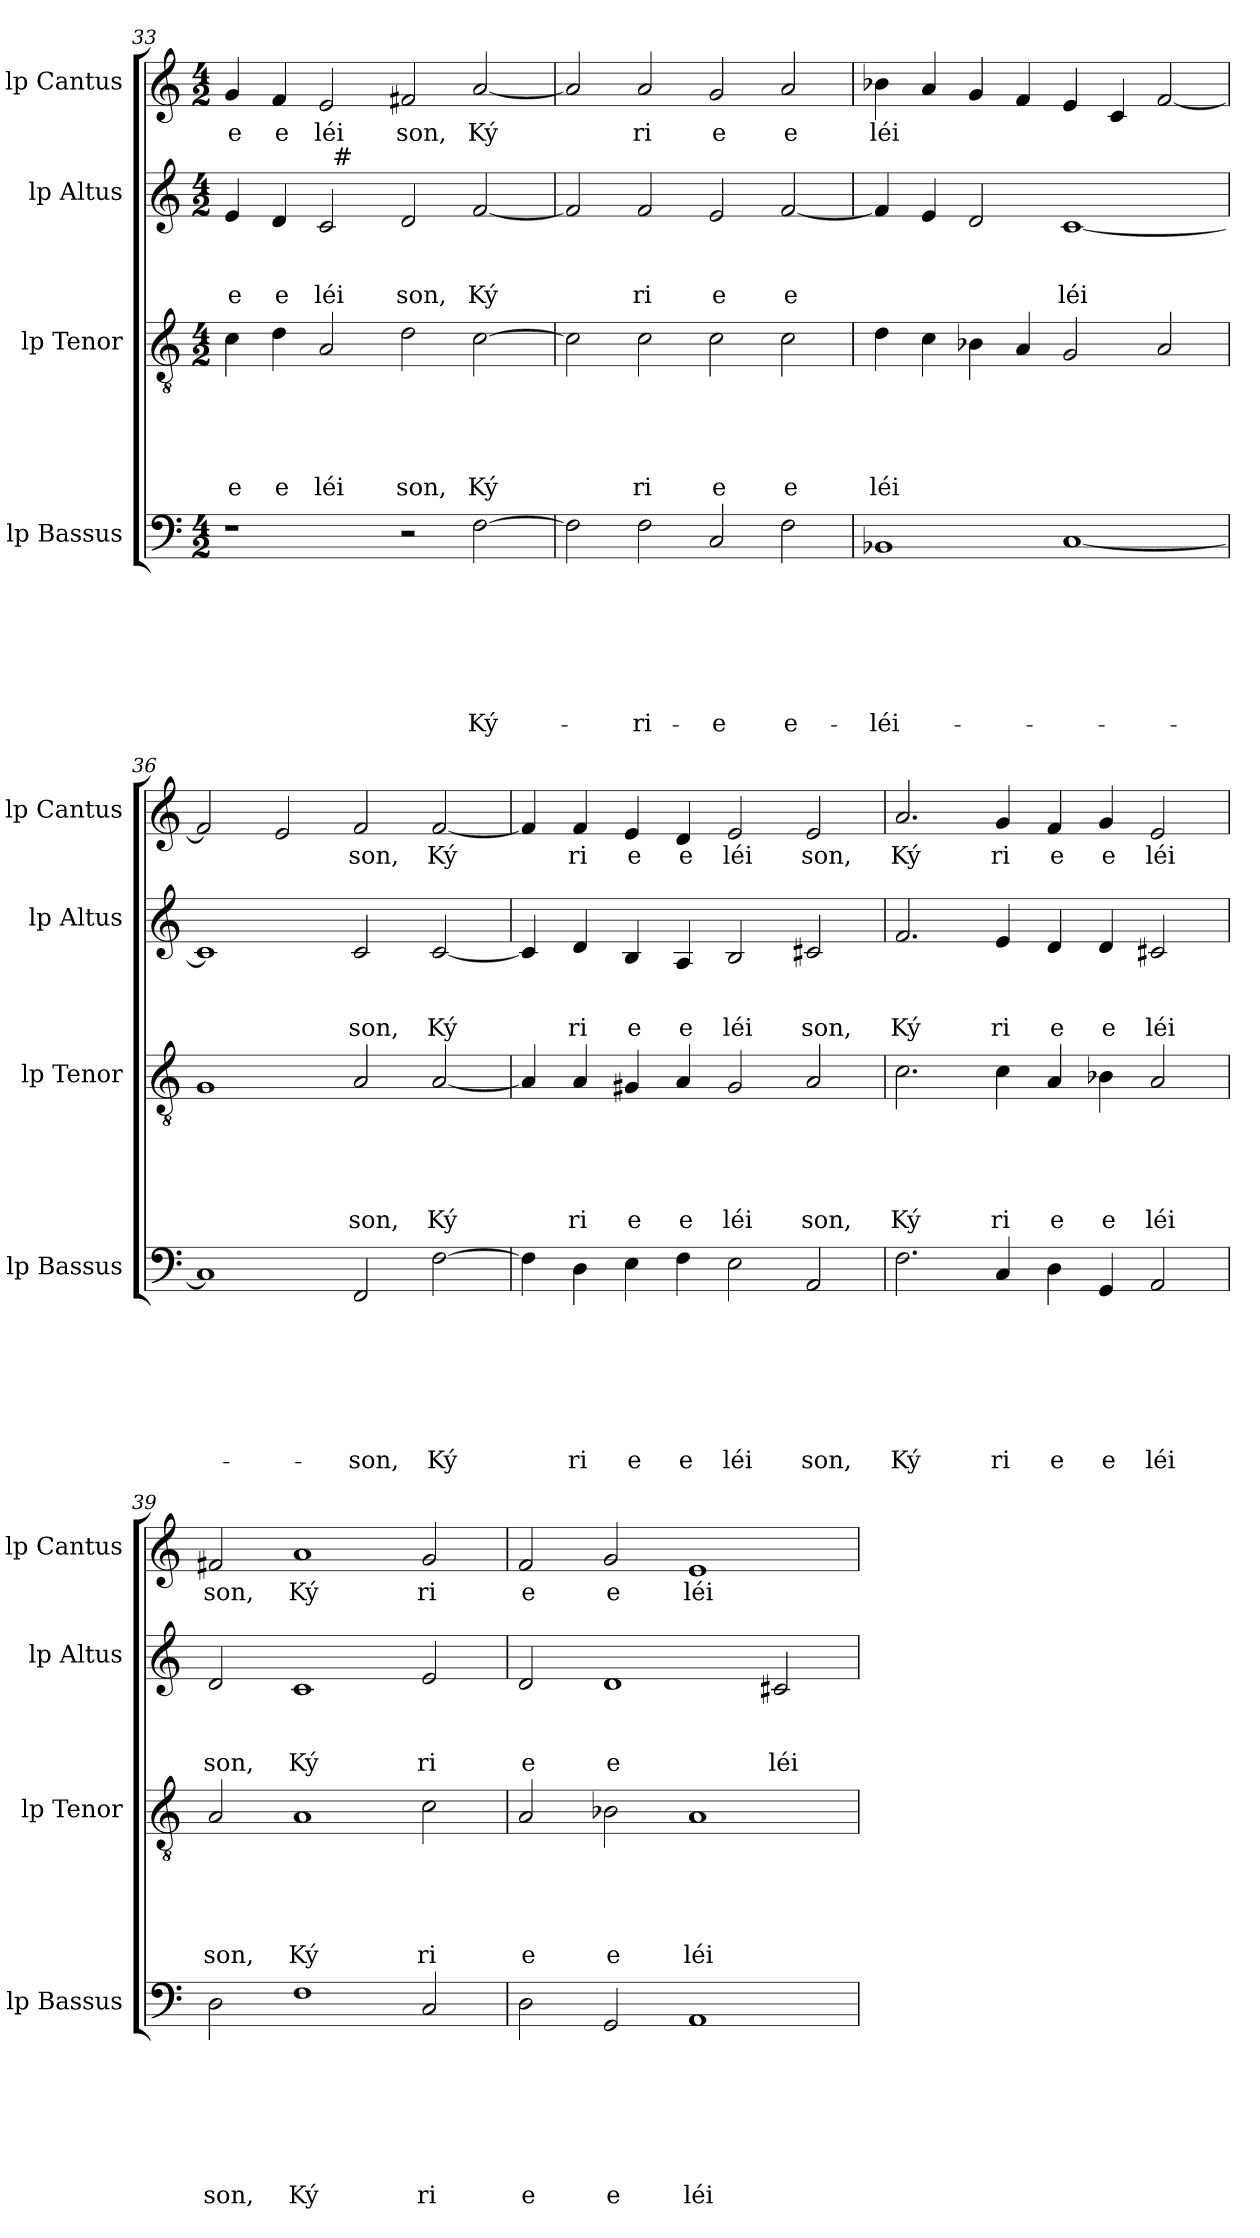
**kern	**text	**text	**text	**text	**text	**text	**text	**kern	**text	**text	**text	**text	**text	**kern	**text	**text	**text	**kern	**text
*part4	*part4	*part4	*part4	*part4	*part4	*part4	*part4	*part3	*part3	*part3	*part3	*part3	*part3	*part2	*part2	*part2	*part2	*part1	*part1
*staff4	*staff4	*staff4	*staff4	*staff4	*staff4	*staff4	*staff4	*staff3	*staff3	*staff3	*staff3	*staff3	*staff3	*staff2	*staff2	*staff2	*staff2	*staff1	*staff1
*I"lp Bassus	*	*	*	*	*	*	*	*I"lp Tenor	*	*	*	*	*	*I"lp Altus	*	*	*	*I"lp Cantus	*
*I'lp Bassus	*	*	*	*	*	*	*	*I'lp Tenor	*	*	*	*	*	*I'lp Altus	*	*	*	*I'lp Cantus	*
*clefF4	*	*	*	*	*	*	*	*clefGv2	*	*	*	*	*	*clefG2	*	*	*	*clefG2	*
*k[]	*	*	*	*	*	*	*	*k[]	*	*	*	*	*	*k[]	*	*	*	*k[]	*
*C:	*	*	*	*	*	*	*	*C:	*	*	*	*	*	*C:	*	*	*	*C:	*
*M4/2	*	*	*	*	*	*	*	*M4/2	*	*	*	*	*	*M4/2	*	*	*	*M4/2	*
=33	=33	=33	=33	=33	=33	=33	=33	=33	=33	=33	=33	=33	=33	=33	=33	=33	=33	=33	=33
!	!	!	!	!	!	!	!	!	!	!	!	!	!LO:LY:b	!	!	!	!LO:LY:b	!	!LO:LY:b
*	*	*	*	*	*	*	*	*	*	*	*	*	*	*^	*	*	*	*	*
1r	.	.	.	.	.	.	.	4c\	.	.	.	.	e	4e/	2ryy	.	.	e	4g/	e
!	!	!	!	!	!	!	!	!	!	!	!	!	!LO:LY:b	!	!	!	!	!LO:LY:b	!	!LO:LY:b
.	.	.	.	.	.	.	.	4d\	.	.	.	.	e	4d/	.	.	.	e	4f/	e
!	!	!	!	!	!	!	!	!	!	!	!	!	!LO:LY:b	!	!	!	!	!LO:LY:b	!	!LO:LY:b
.	.	.	.	.	.	.	.	2A/	.	.	.	.	léi	2c/	32ryy	.	.	léi	2e/	léi
!	!	!	!	!	!	!	!	!	!	!	!	!	!	!	!LO:TX:a:t=#	!	!	!	!	!
.	.	.	.	.	.	.	.	.	.	.	.	.	.	.	1ryy	.	.	.	.	.
!	!	!	!	!	!	!	!	!	!	!	!	!	!LO:LY:b	!	!	!	!	!LO:LY:b	!	!LO:LY:b
2r	.	.	.	.	.	.	.	2d\	.	.	.	.	son,	2d/	.	.	.	son,	2f#X/	son,
!	!	!	!	!	!	!	!LO:LY:b:rj	!	!	!	!	!	!LO:LY:b:rj	!	!	!	!	!LO:LY:b:rj	!	!LO:LY:b:rj
[>2F\	.	.	.	.	.	.	Ký-	[>2c\	.	.	.	.	Ký	[<2f/	.	.	.	Ký	[<2a/	Ký
.	.	.	.	.	.	.	.	.	.	.	.	.	.	.	4...ryy	.	.	.	.	.
*	*	*	*	*	*	*	*	*	*	*	*	*	*	*v	*v	*	*	*	*	*
=34	=34	=34	=34	=34	=34	=34	=34	=34	=34	=34	=34	=34	=34	=34	=34	=34	=34	=34	=34
2F\]	.	.	.	.	.	.	.	2c\]	.	.	.	.	.	2f/]	.	.	.	2a/]	.
!	!	!	!	!	!	!	!LO:LY:b	!	!	!	!	!	!LO:LY:b	!	!	!	!LO:LY:b	!	!LO:LY:b
2F\	.	.	.	.	.	.	-ri-	2c\	.	.	.	.	ri	2f/	.	.	ri	2a/	ri
!	!	!	!	!	!	!	!LO:LY:b	!	!	!	!	!	!LO:LY:b	!	!	!	!LO:LY:b	!	!LO:LY:b
2C/	.	.	.	.	.	.	-e	2c\	.	.	.	.	e	2e/	.	.	e	2g/	e
!	!	!	!	!	!	!	!LO:LY:b	!	!	!	!	!	!LO:LY:b	!	!	!	!LO:LY:b	!	!LO:LY:b
2F\	.	.	.	.	.	.	e-	2c\	.	.	.	.	e	[<2f/	.	.	e	2a/	e
=35	=35	=35	=35	=35	=35	=35	=35	=35	=35	=35	=35	=35	=35	=35	=35	=35	=35	=35	=35
!	!	!	!	!	!	!	!LO:LY:b	!	!	!	!	!	!LO:LY:b	!	!	!	!	!	!LO:LY:b
1BB-X	.	.	.	.	.	.	-léi-	4d\	.	.	.	.	léi	4f/]	.	.	.	4b-X\	léi
.	.	.	.	.	.	.	.	4c\	.	.	.	.	.	4e/	.	.	.	4a/	.
.	.	.	.	.	.	.	.	4B-X\	.	.	.	.	.	2d/	.	.	.	4g/	.
.	.	.	.	.	.	.	.	4A/	.	.	.	.	.	.	.	.	.	4f/	.
!	!	!	!	!	!	!	!	!	!	!	!	!	!	!	!	!	!LO:LY:b	!	!
[<1C	.	.	.	.	.	.	.	2G/	.	.	.	.	.	[<1c	.	.	léi	4e/	.
.	.	.	.	.	.	.	.	.	.	.	.	.	.	.	.	.	.	4c/	.
.	.	.	.	.	.	.	.	2A/	.	.	.	.	.	.	.	.	.	[<2f/	.
!!LO:LB:g=z
=36	=36	=36	=36	=36	=36	=36	=36	=36	=36	=36	=36	=36	=36	=36	=36	=36	=36	=36	=36
1C]	.	.	.	.	.	.	.	1G	.	.	.	.	.	1c]	.	.	.	2f/]	.
.	.	.	.	.	.	.	.	.	.	.	.	.	.	.	.	.	.	2e/	.
!	!	!	!	!	!	!	!LO:LY:b	!	!	!	!	!	!LO:LY:b	!	!	!	!LO:LY:b	!	!LO:LY:b
2FF/	.	.	.	.	.	.	-son,	2A/	.	.	.	.	son,	2c/	.	.	son,	2f/	son,
!	!	!	!	!	!	!	!LO:LY:b:rj	!	!	!	!	!	!LO:LY:b:rj	!	!	!	!LO:LY:b:rj	!	!LO:LY:b:rj
[>2F\	.	.	.	.	.	.	Ký	[<2A/	.	.	.	.	Ký	[<2c/	.	.	Ký	[<2f/	Ký
=37	=37	=37	=37	=37	=37	=37	=37	=37	=37	=37	=37	=37	=37	=37	=37	=37	=37	=37	=37
4F\]	.	.	.	.	.	.	.	4A/]	.	.	.	.	.	4c/]	.	.	.	4f/]	.
!	!	!	!	!	!	!	!LO:LY:b	!	!	!	!	!	!LO:LY:b	!	!	!	!LO:LY:b	!	!LO:LY:b
4D\	.	.	.	.	.	.	ri	4A/	.	.	.	.	ri	4d/	.	.	ri	4f/	ri
!	!	!	!	!	!	!	!LO:LY:b	!	!	!	!	!	!LO:LY:b	!	!	!	!LO:LY:b	!	!LO:LY:b
4E\	.	.	.	.	.	.	e	4G#X/	.	.	.	.	e	4B/	.	.	e	4e/	e
!	!	!	!	!	!	!	!LO:LY:b	!	!	!	!	!	!LO:LY:b	!	!	!	!LO:LY:b	!	!LO:LY:b
4F\	.	.	.	.	.	.	e	4A/	.	.	.	.	e	4A/	.	.	e	4d/	e
!	!	!	!	!	!	!	!LO:LY:b	!	!	!	!	!	!LO:LY:b	!	!	!	!LO:LY:b	!	!LO:LY:b
2E\	.	.	.	.	.	.	léi	2G#/	.	.	.	.	léi	2B/	.	.	léi	2e/	léi
!	!	!	!	!	!	!	!LO:LY:b	!	!	!	!	!	!LO:LY:b	!	!	!	!LO:LY:b	!	!LO:LY:b
2AA/	.	.	.	.	.	.	son,	2A/	.	.	.	.	son,	2c#X/	.	.	son,	2e/	son,
=38	=38	=38	=38	=38	=38	=38	=38	=38	=38	=38	=38	=38	=38	=38	=38	=38	=38	=38	=38
!	!	!	!	!	!	!	!LO:LY:b:rj	!	!	!	!	!	!LO:LY:b:rj	!	!	!	!LO:LY:b:rj	!	!LO:LY:b:rj
2.F\	.	.	.	.	.	.	Ký	2.c\	.	.	.	.	Ký	2.f/	.	.	Ký	2.a/	Ký
!	!	!	!	!	!	!	!LO:LY:b	!	!	!	!	!	!LO:LY:b	!	!	!	!LO:LY:b	!	!LO:LY:b
4C/	.	.	.	.	.	.	ri	4c\	.	.	.	.	ri	4e/	.	.	ri	4g/	ri
!	!	!	!	!	!	!	!LO:LY:b	!	!	!	!	!	!LO:LY:b	!	!	!	!LO:LY:b	!	!LO:LY:b
4D\	.	.	.	.	.	.	e	4A/	.	.	.	.	e	4d/	.	.	e	4f/	e
!	!	!	!	!	!	!	!LO:LY:b	!	!	!	!	!	!LO:LY:b	!	!	!	!LO:LY:b	!	!LO:LY:b
4GG/	.	.	.	.	.	.	e	4B-X\	.	.	.	.	e	4d/	.	.	e	4g/	e
!	!	!	!	!	!	!	!LO:LY:b	!	!	!	!	!	!LO:LY:b	!	!	!	!LO:LY:b	!	!LO:LY:b
2AA/	.	.	.	.	.	.	léi	2A/	.	.	.	.	léi	2c#X/	.	.	léi	2e/	léi
=39	=39	=39	=39	=39	=39	=39	=39	=39	=39	=39	=39	=39	=39	=39	=39	=39	=39	=39	=39
!	!	!	!	!	!	!	!LO:LY:b	!	!	!	!	!	!LO:LY:b	!	!	!	!LO:LY:b	!	!LO:LY:b
2D\	.	.	.	.	.	.	son,	2A/	.	.	.	.	son,	2d/	.	.	son,	2f#X/	son,
!	!	!	!	!	!	!	!LO:LY:b:rj	!	!	!	!	!	!LO:LY:b:rj	!	!	!	!LO:LY:b:rj	!	!LO:LY:b:rj
1F	.	.	.	.	.	.	Ký	1A	.	.	.	.	Ký	1c	.	.	Ký	1a	Ký
!	!	!	!	!	!	!	!LO:LY:b	!	!	!	!	!	!LO:LY:b	!	!	!	!LO:LY:b	!	!LO:LY:b
2C/	.	.	.	.	.	.	ri	2c\	.	.	.	.	ri	2e/	.	.	ri	2g/	ri
=40	=40	=40	=40	=40	=40	=40	=40	=40	=40	=40	=40	=40	=40	=40	=40	=40	=40	=40	=40
!	!	!	!	!	!	!	!LO:LY:b	!	!	!	!	!	!LO:LY:b	!	!	!	!LO:LY:b	!	!LO:LY:b
2D\	.	.	.	.	.	.	e	2A/	.	.	.	.	e	2d/	.	.	e	2f/	e
!	!	!	!	!	!	!	!LO:LY:b	!	!	!	!	!	!LO:LY:b	!	!	!	!LO:LY:b	!	!LO:LY:b
2GG/	.	.	.	.	.	.	e	2B-X\	.	.	.	.	e	1d	.	.	e	2g/	e
!	!	!	!	!	!	!	!LO:LY:b	!	!	!	!	!	!LO:LY:b	!	!	!	!	!	!LO:LY:b
1AA	.	.	.	.	.	.	léi	1A	.	.	.	.	léi	.	.	.	.	1e	léi
!	!	!	!	!	!	!	!	!	!	!	!	!	!	!	!	!	!LO:LY:b	!	!
.	.	.	.	.	.	.	.	.	.	.	.	.	.	2c#X/	.	.	léi	.	.
=	=	=	=	=	=	=	=	=	=	=	=	=	=	=	=	=	=	=	=
*-	*-	*-	*-	*-	*-	*-	*-	*-	*-	*-	*-	*-	*-	*-	*-	*-	*-	*-	*-
